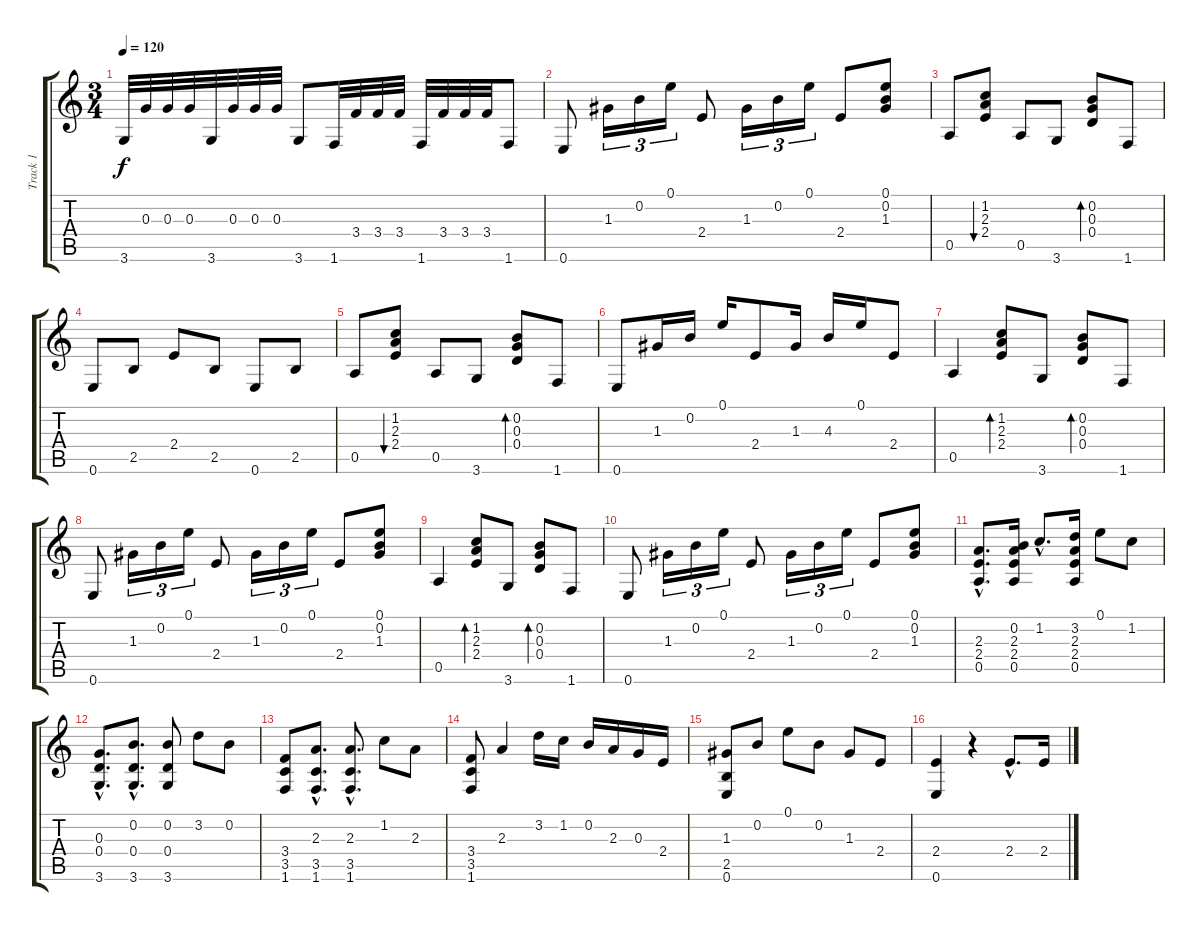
\track ("Track 1" "Track 1") {instrument acousticguitarnylon}
\staff {score tabs}
\tuning (E4 B3 G3 D3 A2 E2) {hide}
\ts (3 4)
\tempo 120
\clef g2
\ks c
3.6.32{dy f} 0.3.32 0.3.32 0.3.32 3.6.32 0.3.32 0.3.32 0.3.32 3.6.8 1.6.32 3.4.32 3.4.32 3.4.32 1.6.32 3.4.32 3.4.32 3.4.32 1.6.8 |
0.6.8 1.3.16{tu (3 2)} 0.2.16{tu (3 2)} 0.1.16{tu (3 2)} 2.4.8 1.3.16{tu (3 2)} 0.2.16{tu (3 2)} 0.1.16{tu (3 2)} 2.4.8 (0.1 0.2 1.3).8 |
0.5.8 (1.2 2.3 2.4).8{bu 240} 0.5.8 3.6.8 (0.2 0.3 0.4).8{bd 240} 1.6.8 |
0.6.8 2.5.8 2.4.8 2.5.8 0.6.8 2.5.8 |
0.5.8 (1.2 2.3 2.4).8{bu 240} 0.5.8 3.6.8 (0.2 0.3 0.4).8{bd 240} 1.6.8 |
0.6.8 1.3.16 0.2.16 0.1.16 2.4.8 1.3.16 4.3.16 0.1.16 2.4.8 |
0.5.4 (1.2 2.3 2.4).8{bd 240} 3.6.8 (0.2 0.3 0.4).8{bd 240} 1.6.8 |
0.6.8 1.3.16{tu (3 2)} 0.2.16{tu (3 2)} 0.1.16{tu (3 2)} 2.4.8 1.3.16{tu (3 2)} 0.2.16{tu (3 2)} 0.1.16{tu (3 2)} 2.4.8 (0.1 0.2 1.3).8 |
0.5.4 (1.2 2.3 2.4).8{bd 240} 3.6.8 (0.2 0.3 0.4).8{bd 240} 1.6.8 |
0.6.8 1.3.16{tu (3 2)} 0.2.16{tu (3 2)} 0.1.16{tu (3 2)} 2.4.8 1.3.16{tu (3 2)} 0.2.16{tu (3 2)} 0.1.16{tu (3 2)} 2.4.8 (0.1 0.2 1.3).8 |
(2.3{hac} 2.4{hac} 0.5{hac}).8{d} (0.2 2.3 2.4 0.5).16 1.2{hac}.8{d} (3.2 2.3 2.4 0.5).16 0.1.8 1.2.8 |
(0.3{hac} 0.4{hac} 3.6{hac}).8{d} (0.2{hac} 0.4{hac} 3.6{hac}).8{d} (0.2 0.4 3.6).8 3.2.8 0.2.8 |
(3.4 3.5 1.6).8 (2.3{hac} 3.5{hac} 1.6{hac}).8{d} (2.3{hac} 3.5{hac} 1.6{hac}).8{d} 1.2.8 2.3.8 |
(3.4 3.5 1.6).8 2.3.4 3.2.16 1.2.16 0.2.16 2.3.16 0.3.16 2.4.16 |
(1.3 2.5 0.6).8 0.2.8 0.1.8 0.2.8 1.3.8 2.4.8 |
(2.4 0.6).4 r.4 2.4{hac}.8{d} 2.4.16
